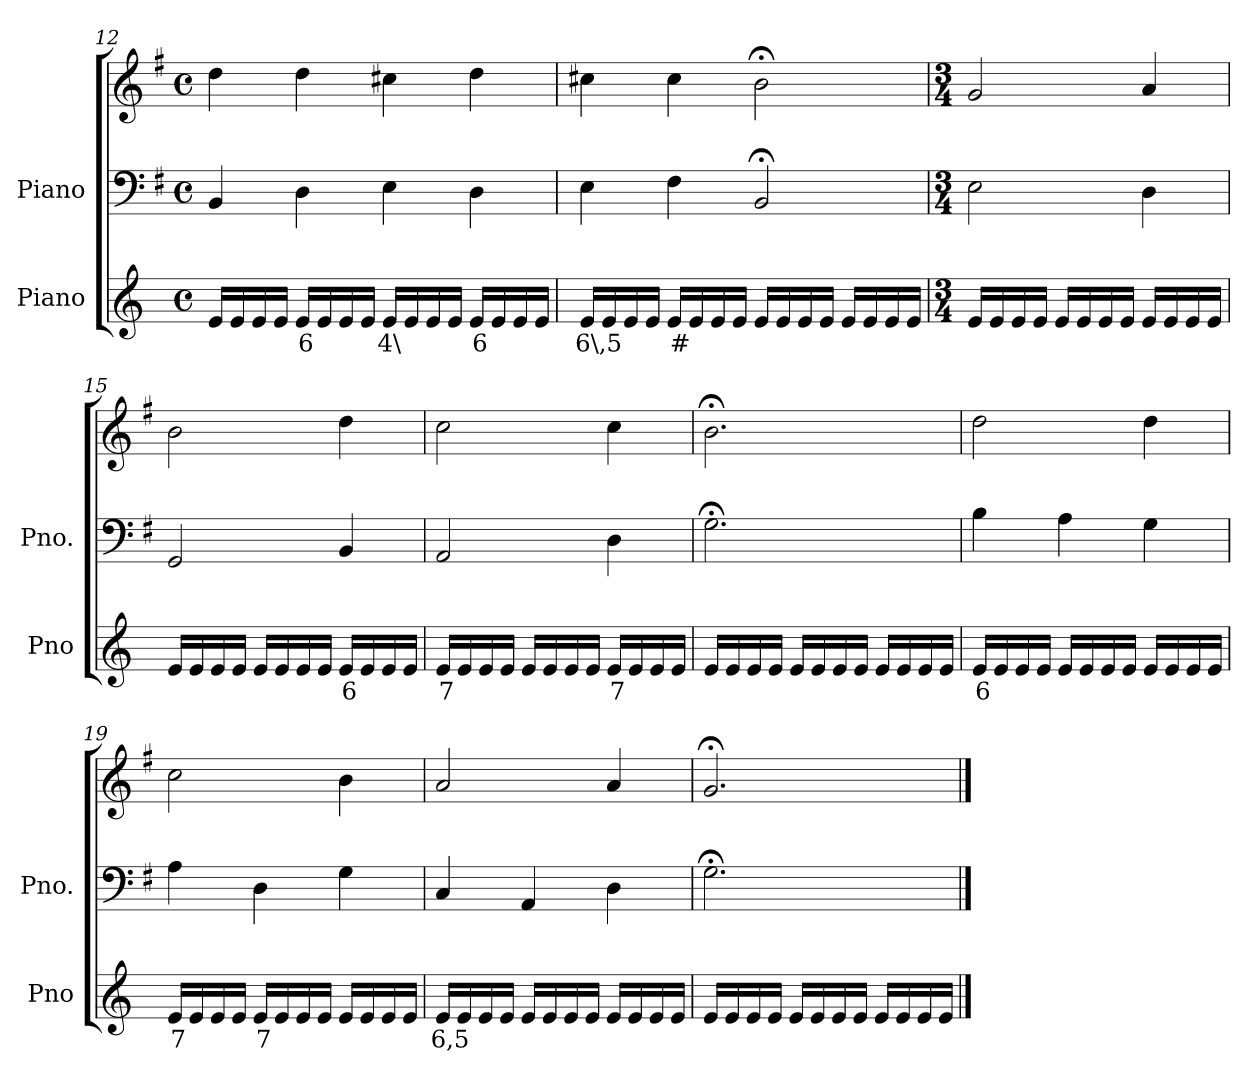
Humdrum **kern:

**kern	**text	**kern	**kern
*part2	*part2	*part1	*part1
*staff3	*staff3	*staff2	*staff1
*I"Piano	*	*I"Piano	*
*I'Pno	*	*I'Pno.	*
*clefG2	*	*clefF4	*clefG2
*k[]	*	*k[f#]	*k[f#]
*M4/4	*	*M4/4	*M4/4
*met(c)	*	*met(c)	*met(c)
=12	=12	=12	=12
16e/LL	.	4BB/	4dd\
16e/	.	.	.
16e/	.	.	.
16e/JJ	.	.	.
!	!LO:LY:b	!	!
16e/LL	6	4D\	4dd\
16e/	.	.	.
16e/	.	.	.
16e/JJ	.	.	.
!	!LO:LY:b	!	!
16e/LL	4\	4E\	4cc#X\
16e/	.	.	.
16e/	.	.	.
16e/JJ	.	.	.
!	!LO:LY:b	!	!
16e/LL	6	4D\	4dd\
16e/	.	.	.
16e/	.	.	.
16e/JJ	.	.	.
=13	=13	=13	=13
!	!LO:LY:b	!	!
16e/LL	6\,5	4E\	4cc#X\
16e/	.	.	.
16e/	.	.	.
16e/JJ	.	.	.
!	!LO:LY:b	!	!
16e/LL	#	4F#\	4cc#\
16e/	.	.	.
16e/	.	.	.
16e/JJ	.	.	.
16e/LL	.	2BB;</	2b;<\
16e/	.	.	.
16e/	.	.	.
16e/JJ	.	.	.
16e/LL	.	.	.
16e/	.	.	.
16e/	.	.	.
16e/JJ	.	.	.
=14	=14	=14	=14
*M3/4	*	*M3/4	*M3/4
16e/LL	.	2E\	2g/
16e/	.	.	.
16e/	.	.	.
16e/JJ	.	.	.
16e/LL	.	.	.
16e/	.	.	.
16e/	.	.	.
16e/JJ	.	.	.
16e/LL	.	4D\	4a/
16e/	.	.	.
16e/	.	.	.
16e/JJ	.	.	.
=15	=15	=15	=15
16e/LL	.	2GG/	2b\
16e/	.	.	.
16e/	.	.	.
16e/JJ	.	.	.
16e/LL	.	.	.
16e/	.	.	.
16e/	.	.	.
16e/JJ	.	.	.
!	!LO:LY:b	!	!
16e/LL	6	4BB/	4dd\
16e/	.	.	.
16e/	.	.	.
16e/JJ	.	.	.
=16	=16	=16	=16
!	!LO:LY:b	!	!
16e/LL	7	2AA/	2cc\
16e/	.	.	.
16e/	.	.	.
16e/JJ	.	.	.
16e/LL	.	.	.
16e/	.	.	.
16e/	.	.	.
16e/JJ	.	.	.
!	!LO:LY:b	!	!
16e/LL	7	4D\	4cc\
16e/	.	.	.
16e/	.	.	.
16e/JJ	.	.	.
=17	=17	=17	=17
16e/LL	.	2.G;<\	2.b;<\
16e/	.	.	.
16e/	.	.	.
16e/JJ	.	.	.
16e/LL	.	.	.
16e/	.	.	.
16e/	.	.	.
16e/JJ	.	.	.
16e/LL	.	.	.
16e/	.	.	.
16e/	.	.	.
16e/JJ	.	.	.
=18	=18	=18	=18
!	!LO:LY:b	!	!
16e/LL	6	4B\	2dd\
16e/	.	.	.
16e/	.	.	.
16e/JJ	.	.	.
!	!LO:LY:b	!	!
16e/LL	_	4A\	.
16e/	.	.	.
16e/	.	.	.
16e/JJ	.	.	.
16e/LL	.	4G\	4dd\
16e/	.	.	.
16e/	.	.	.
16e/JJ	.	.	.
=19	=19	=19	=19
!	!LO:LY:b	!	!
16e/LL	7	4A\	2cc\
16e/	.	.	.
16e/	.	.	.
16e/JJ	.	.	.
!	!LO:LY:b	!	!
16e/LL	7	4D\	.
16e/	.	.	.
16e/	.	.	.
16e/JJ	.	.	.
16e/LL	.	4G\	4b\
16e/	.	.	.
16e/	.	.	.
16e/JJ	.	.	.
=20	=20	=20	=20
!	!LO:LY:b	!	!
16e/LL	6,5	4C/	2a/
16e/	.	.	.
16e/	.	.	.
16e/JJ	.	.	.
16e/LL	.	4AA/	.
16e/	.	.	.
16e/	.	.	.
16e/JJ	.	.	.
16e/LL	.	4D\	4a/
16e/	.	.	.
16e/	.	.	.
16e/JJ	.	.	.
=21	=21	=21	=21
16e/LL	.	2.G;<\	2.g;</
16e/	.	.	.
16e/	.	.	.
16e/JJ	.	.	.
16e/LL	.	.	.
16e/	.	.	.
16e/	.	.	.
16e/JJ	.	.	.
16e/LL	.	.	.
16e/	.	.	.
16e/	.	.	.
16e/JJ	.	.	.
==	==	==	==
*-	*-	*-	*-
